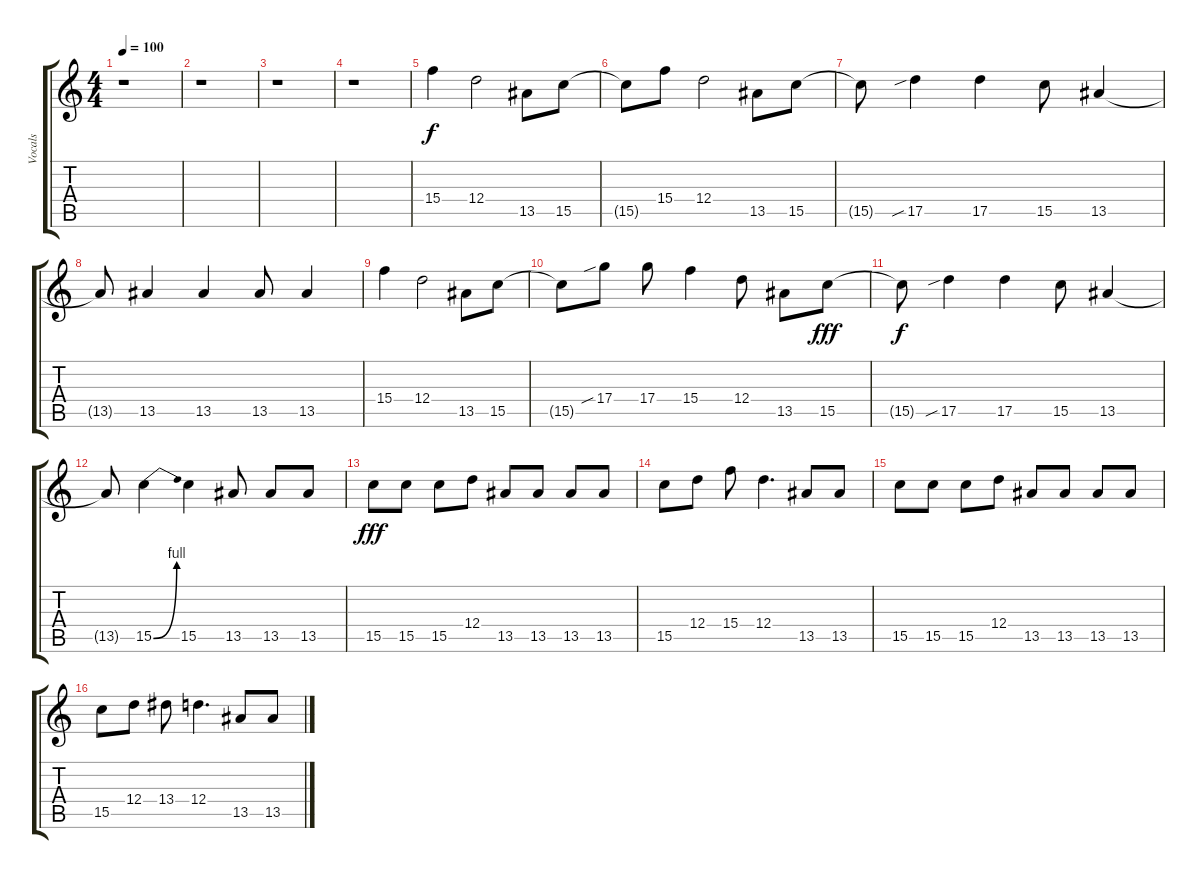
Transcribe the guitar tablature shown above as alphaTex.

\track ("Vocals" "Vocals") {instrument electricguitarjazz}
\staff {score tabs}
\tuning (E4 B3 G3 D3 A2 E2) {hide}
\ts (4 4)
\tempo 100
\clef g2
\ks c
r.1{dy f} |
r.1 |
r.1 |
r.1 |
15.4.4 12.4.2 13.5.8 15.5.8 |
15.5{t}.8 15.4.8 12.4.2 13.5.8 15.5.8 |
15.5{t}.8 17.5{sib}.4 17.5.4 15.5.8 13.5.4 |
13.5{t}.8 13.5.4 13.5.4 13.5.8 13.5.4 |
15.4.4 12.4.2 13.5.8 15.5.8 |
15.5{t}.8 17.4{sib}.8 17.4.8 15.4.4 12.4.8 13.5.8 15.5.8{dy fff} |
15.5{t}.8{dy f} 17.5{sib}.4 17.5.4 15.5.8 13.5.4 |
13.5{t}.8 15.5{be (bend 0 0 60 4)}.4 15.5.4 13.5.8 13.5.8 13.5.8 |
15.5.8{dy fff} 15.5.8 15.5.8 12.4.8 13.5.8 13.5.8 13.5.8 13.5.8 |
15.5.8 12.4.8 15.4.8 12.4.4{d} 13.5.8 13.5.8 |
15.5.8 15.5.8 15.5.8 12.4.8 13.5.8 13.5.8 13.5.8 13.5.8 |
15.5.8 12.4.8 13.4.8 12.4.4{d} 13.5.8 13.5.8
